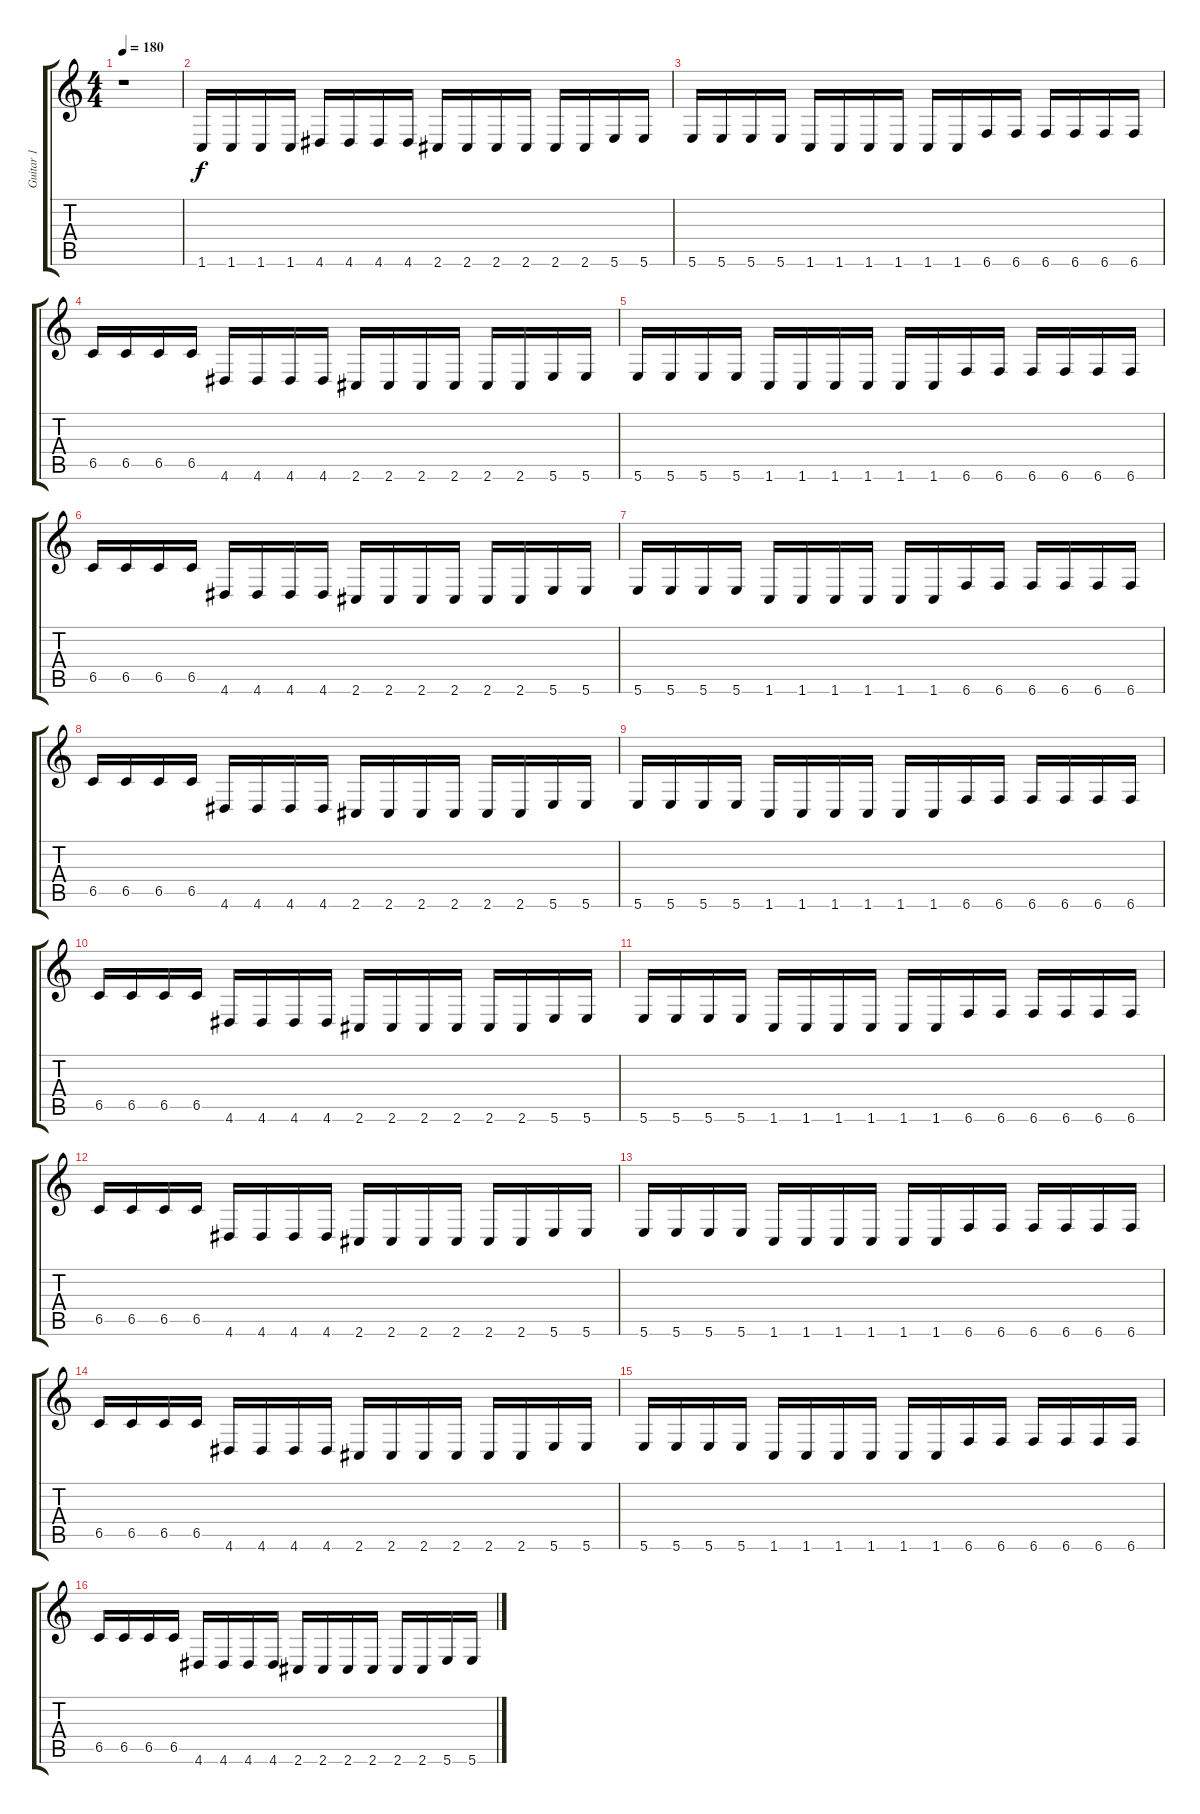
\track ("Guitar 1" "Guitar 1") {instrument distortionguitar}
\staff {score tabs}
\tuning (Db4 Ab3 E3 B2 Gb2 B1) {hide}
\ts (4 4)
\tempo 180
\clef g2
\ks c
r.1{dy f} |
1.6.16 1.6.16 1.6.16 1.6.16 4.6.16 4.6.16 4.6.16 4.6.16 2.6.16 2.6.16 2.6.16 2.6.16 2.6.16 2.6.16 5.6.16 5.6.16 |
5.6.16 5.6.16 5.6.16 5.6.16 1.6.16 1.6.16 1.6.16 1.6.16 1.6.16 1.6.16 6.6.16 6.6.16 6.6.16 6.6.16 6.6.16 6.6.16 |
6.5.16 6.5.16 6.5.16 6.5.16 4.6.16 4.6.16 4.6.16 4.6.16 2.6.16 2.6.16 2.6.16 2.6.16 2.6.16 2.6.16 5.6.16 5.6.16 |
5.6.16 5.6.16 5.6.16 5.6.16 1.6.16 1.6.16 1.6.16 1.6.16 1.6.16 1.6.16 6.6.16 6.6.16 6.6.16 6.6.16 6.6.16 6.6.16 |
6.5.16 6.5.16 6.5.16 6.5.16 4.6.16 4.6.16 4.6.16 4.6.16 2.6.16 2.6.16 2.6.16 2.6.16 2.6.16 2.6.16 5.6.16 5.6.16 |
5.6.16 5.6.16 5.6.16 5.6.16 1.6.16 1.6.16 1.6.16 1.6.16 1.6.16 1.6.16 6.6.16 6.6.16 6.6.16 6.6.16 6.6.16 6.6.16 |
6.5.16 6.5.16 6.5.16 6.5.16 4.6.16 4.6.16 4.6.16 4.6.16 2.6.16 2.6.16 2.6.16 2.6.16 2.6.16 2.6.16 5.6.16 5.6.16 |
5.6.16 5.6.16 5.6.16 5.6.16 1.6.16 1.6.16 1.6.16 1.6.16 1.6.16 1.6.16 6.6.16 6.6.16 6.6.16 6.6.16 6.6.16 6.6.16 |
6.5.16 6.5.16 6.5.16 6.5.16 4.6.16 4.6.16 4.6.16 4.6.16 2.6.16 2.6.16 2.6.16 2.6.16 2.6.16 2.6.16 5.6.16 5.6.16 |
5.6.16 5.6.16 5.6.16 5.6.16 1.6.16 1.6.16 1.6.16 1.6.16 1.6.16 1.6.16 6.6.16 6.6.16 6.6.16 6.6.16 6.6.16 6.6.16 |
6.5.16 6.5.16 6.5.16 6.5.16 4.6.16 4.6.16 4.6.16 4.6.16 2.6.16 2.6.16 2.6.16 2.6.16 2.6.16 2.6.16 5.6.16 5.6.16 |
5.6.16 5.6.16 5.6.16 5.6.16 1.6.16 1.6.16 1.6.16 1.6.16 1.6.16 1.6.16 6.6.16 6.6.16 6.6.16 6.6.16 6.6.16 6.6.16 |
6.5.16 6.5.16 6.5.16 6.5.16 4.6.16 4.6.16 4.6.16 4.6.16 2.6.16 2.6.16 2.6.16 2.6.16 2.6.16 2.6.16 5.6.16 5.6.16 |
5.6.16 5.6.16 5.6.16 5.6.16 1.6.16 1.6.16 1.6.16 1.6.16 1.6.16 1.6.16 6.6.16 6.6.16 6.6.16 6.6.16 6.6.16 6.6.16 |
6.5.16 6.5.16 6.5.16 6.5.16 4.6.16 4.6.16 4.6.16 4.6.16 2.6.16 2.6.16 2.6.16 2.6.16 2.6.16 2.6.16 5.6.16 5.6.16
